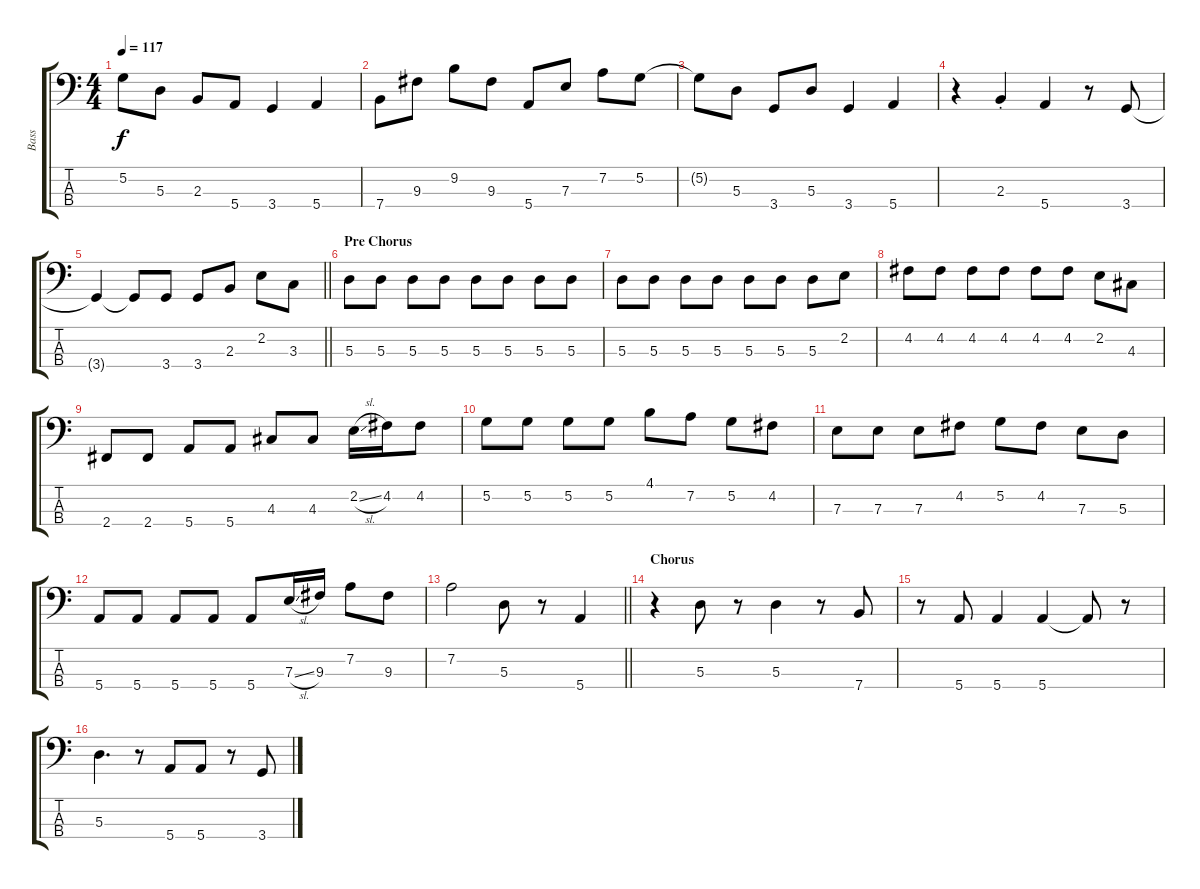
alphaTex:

\track ("Bass" "Bass") {instrument electricbassfinger}
\staff {score tabs}
\tuning (G2 D2 A1 E1) {hide}
\ts (4 4)
\tempo 117
\clef f4
\ks c
5.2{t}.8{dy f} 5.3.8 2.3.8 5.4.8 3.4.4 5.4.4 |
7.4.8 9.3.8 9.2.8 9.3.8 5.4.8 7.3.8 7.2.8 5.2.8 |
5.2{t}.8 5.3.8 3.4.8 5.3.8 3.4.4 5.4.4 |
r.4 2.3{st}.4 5.4.4 r.8 3.4.8 |
\barLineRight lightlight
3.4{t}.4 3.4{t}.8 3.4.8 3.4.8 2.3.8 2.2.8 3.3.8 |
\section ("" "Pre Chorus")
5.3.8 5.3.8 5.3.8 5.3.8 5.3.8 5.3.8 5.3.8 5.3.8 |
5.3.8 5.3.8 5.3.8 5.3.8 5.3.8 5.3.8 5.3.8 2.2.8 |
4.2.8 4.2.8 4.2.8 4.2.8 4.2.8 4.2.8 2.2.8 4.3.8 |
2.4.8 2.4.8 5.4.8 5.4.8 4.3.8 4.3.8 2.2{sl}.16 4.2.16 4.2.8 |
5.2.8 5.2.8 5.2.8 5.2.8 4.1.8 7.2.8 5.2.8 4.2.8 |
7.3.8 7.3.8 7.3.8 4.2.8 5.2.8 4.2.8 7.3.8 5.3.8 |
5.4.8 5.4.8 5.4.8 5.4.8 5.4.8 7.3{sl}.16 9.3.16 7.2.8 9.3.8 |
\barLineRight lightlight
7.2.2 5.3.8 r.8 5.4.4 |
\section ("" "Chorus")
r.4 5.3.8 r.8 5.3.4 r.8 7.4.8 |
r.8 5.4.8 5.4.4 5.4.4 5.4{t}.8 r.8 |
5.3.4{d} r.8 5.4.8 5.4.8 r.8 3.4.8
